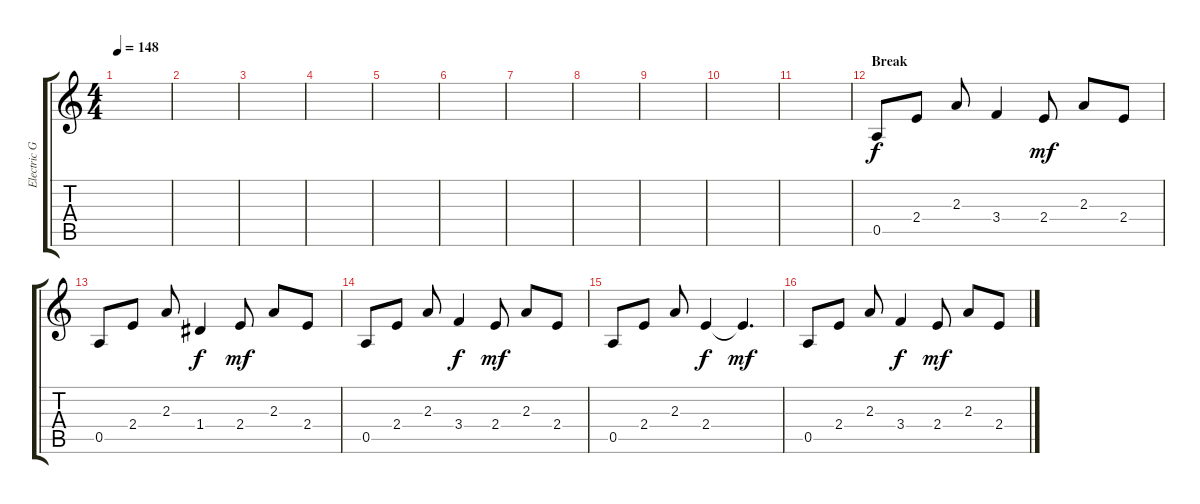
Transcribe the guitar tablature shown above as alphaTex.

\track ("Electric Guitar" "Electric G") {instrument overdrivenguitar}
\staff {score tabs}
\tuning (E4 B3 G3 D3 A2 E2) {hide}
\ts (4 4)
\tempo 148
\clef g2
\ks c
|
|
|
|
|
|
|
|
|
|
|
\section ("" "Break")
0.5.8 2.4.8 2.3.8 3.4.4{dy f} 2.4.8{dy mf} 2.3.8 2.4.8 |
0.5.8 2.4.8 2.3.8 1.4.4{dy f} 2.4.8{dy mf} 2.3.8 2.4.8 |
0.5.8 2.4.8 2.3.8 3.4.4{dy f} 2.4.8{dy mf} 2.3.8 2.4.8 |
0.5.8 2.4.8 2.3.8 2.4.4{dy f} 2.4{t}.4{d dy mf} |
0.5.8 2.4.8 2.3.8 3.4.4{dy f} 2.4.8{dy mf} 2.3.8 2.4.8
